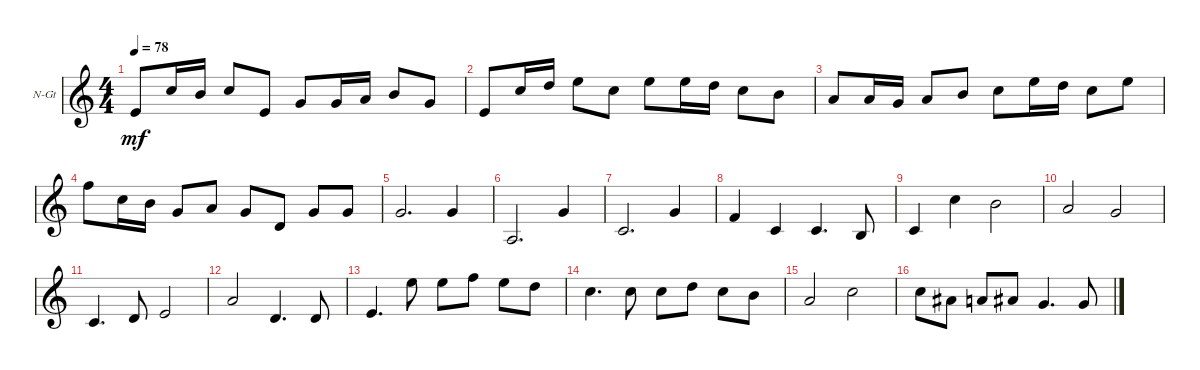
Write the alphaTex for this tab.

\defaultSystemsLayout 4
\bracketExtendMode groupsimilarinstruments
\firstSystemTrackNameOrientation horizontal
\otherSystemsTrackNameOrientation horizontal
\track ("Nylon Guitar" "N-Gt") {instrument acousticguitarnylon}
\staff {score}
\tuning (E4 B3 G3 D3 A2 E2)
\ts (4 4)
\tempo 78
\clef g2
\ks c
2.4.8{dy mf} 1.2.16 0.2.16 1.2.8 2.4.8 0.3.8 0.3.16 2.3.16 0.2.8 0.3.8 |
2.4.8 1.2.16 3.2.16 0.1.8 1.2.8 0.1.8 0.1.16 3.2.16 1.2.8 0.2.8 |
2.3.8 2.3.16 0.3.16 2.3.8 0.2.8 1.2.8 0.1.16 3.2.16 1.2.8 0.1.8 |
1.1.8 1.2.16 0.2.16 0.3.8 2.3.8 0.3.8 0.4.8 0.3.8 0.3.8 |
0.3.2{d} 0.3.4 |
0.5.2{d} 0.3.4 |
3.5.2{d} 0.3.4 |
3.4.4 3.5.4 3.5.4{d} 2.5.8 |
3.5.4 1.2.4 0.2.2 |
2.3.2 0.3.2 |
3.5.4{d} 0.4.8 2.4.2 |
2.3.2 0.4.4{d} 0.4.8 |
2.4.4{d} 0.1.8 0.1.8 1.1.8 0.1.8 3.2.8 |
1.2.4{d} 1.2.8 1.2.8 3.2.8 1.2.8 0.2.8 |
2.3.2 1.2.2 |
1.2.8 3.3.8 2.3.8 3.3.8 0.3.4{d} 0.3.8
